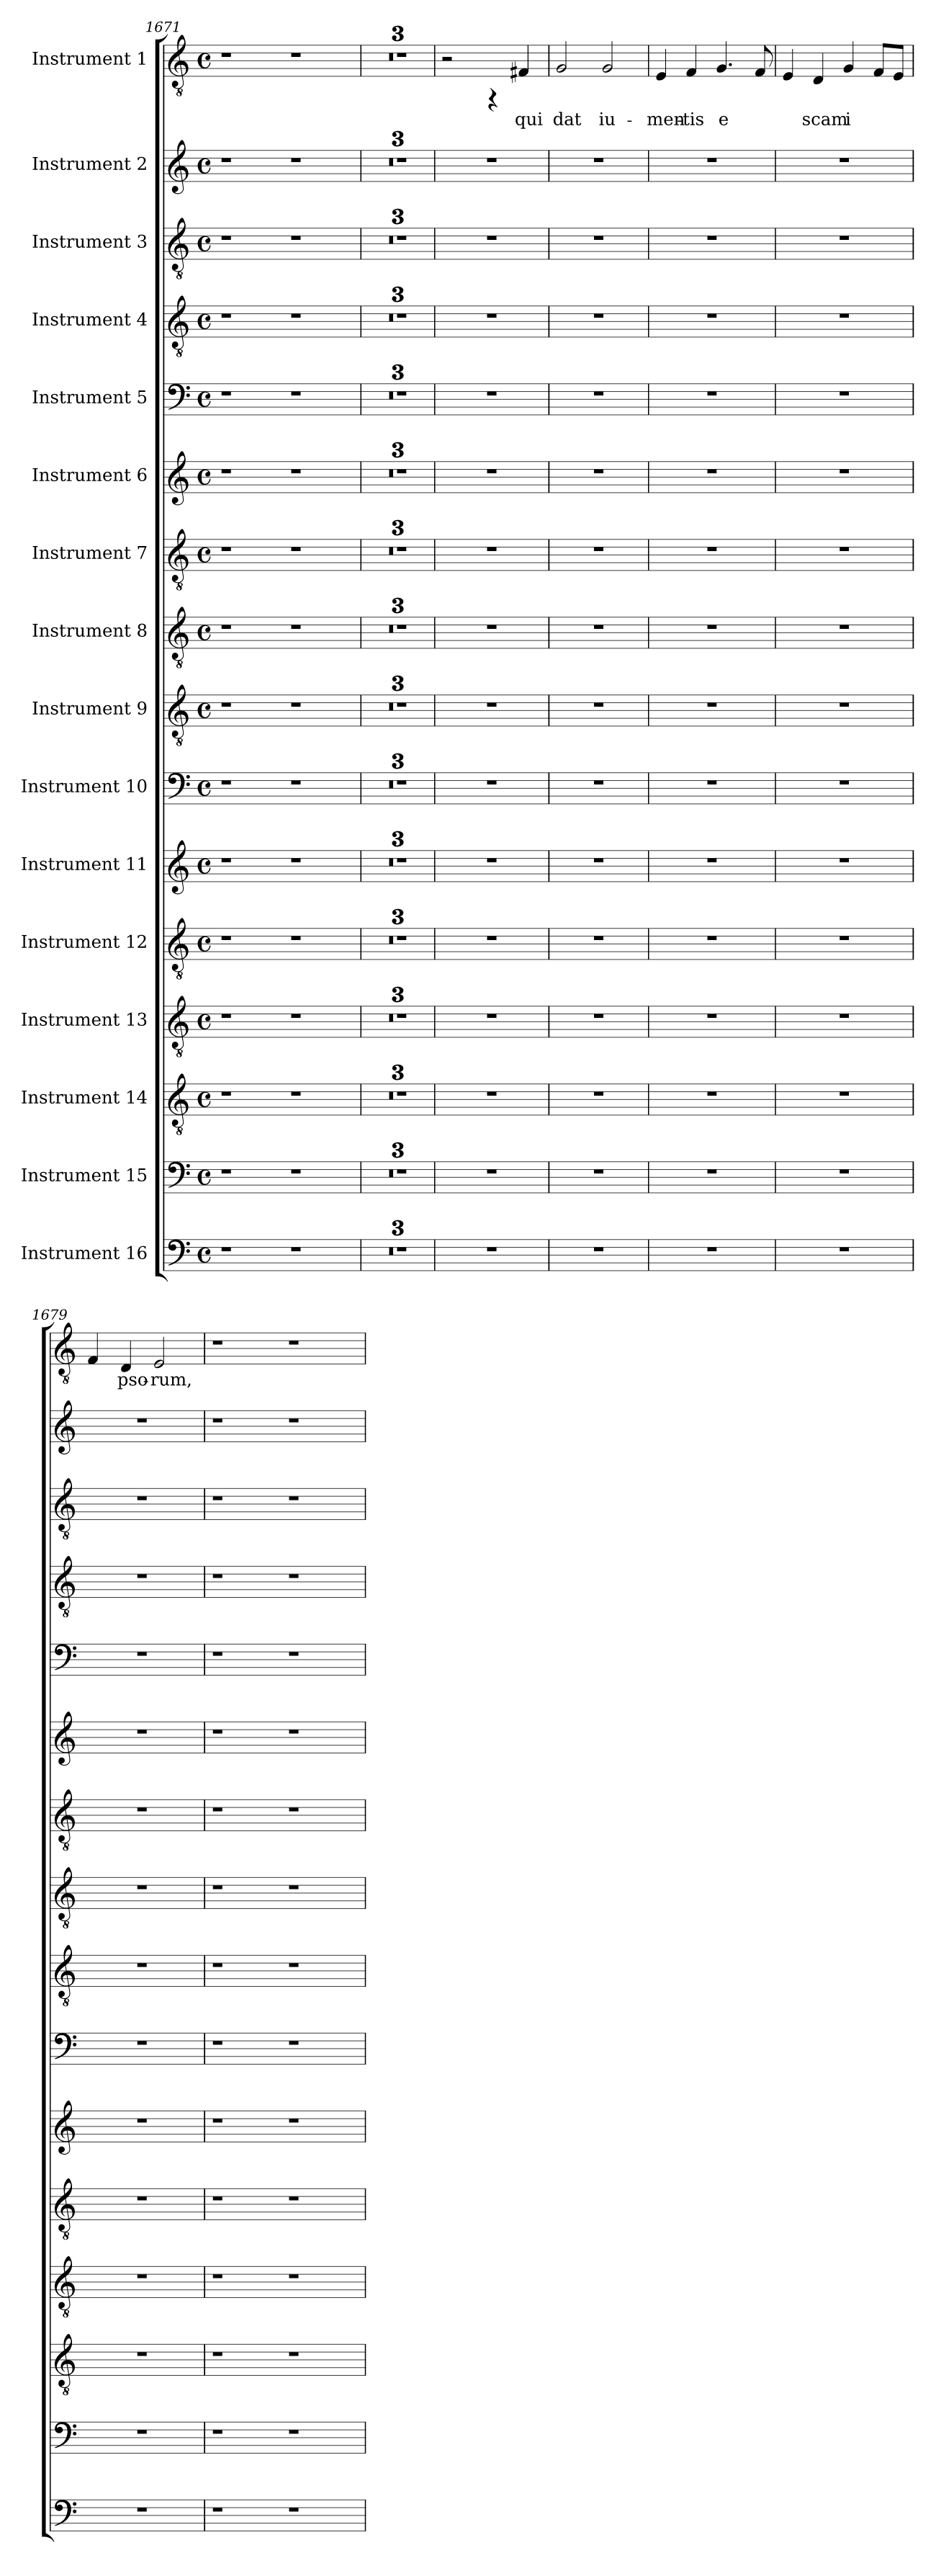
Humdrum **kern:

**kern	**kern	**kern	**kern	**kern	**kern	**kern	**kern	**kern	**kern	**kern	**kern	**kern	**kern	**kern	**kern	**text
*part16	*part15	*part14	*part13	*part12	*part11	*part10	*part9	*part8	*part7	*part6	*part5	*part4	*part3	*part2	*part1	*part1
*staff16	*staff15	*staff14	*staff13	*staff12	*staff11	*staff10	*staff9	*staff8	*staff7	*staff6	*staff5	*staff4	*staff3	*staff2	*staff1	*staff1
*I"Instrument 16	*I"Instrument 15	*I"Instrument 14	*I"Instrument 13	*I"Instrument 12	*I"Instrument 11	*I"Instrument 10	*I"Instrument 9	*I"Instrument 8	*I"Instrument 7	*I"Instrument 6	*I"Instrument 5	*I"Instrument 4	*I"Instrument 3	*I"Instrument 2	*I"Instrument 1	*
*clefF4	*clefF4	*clefGv2	*clefGv2	*clefGv2	*clefG2	*clefF4	*clefGv2	*clefGv2	*clefGv2	*clefG2	*clefF4	*clefGv2	*clefGv2	*clefG2	*clefGv2	*
*k[]	*k[]	*k[]	*k[]	*k[]	*k[]	*k[]	*k[]	*k[]	*k[]	*k[]	*k[]	*k[]	*k[]	*k[]	*k[]	*
*C:	*C:	*C:	*C:	*C:	*C:	*C:	*C:	*C:	*C:	*C:	*C:	*C:	*C:	*C:	*C:	*
*M4/4	*M4/4	*M4/4	*M4/4	*M4/4	*M4/4	*M4/4	*M4/4	*M4/4	*M4/4	*M4/4	*M4/4	*M4/4	*M4/4	*M4/4	*M4/4	*
*met(c)	*met(c)	*met(c)	*met(c)	*met(c)	*met(c)	*met(c)	*met(c)	*met(c)	*met(c)	*met(c)	*met(c)	*met(c)	*met(c)	*met(c)	*met(c)	*
=1671	=1671	=1671	=1671	=1671	=1671	=1671	=1671	=1671	=1671	=1671	=1671	=1671	=1671	=1671	=1671	=1671
1r	1r	1r	1r	1r	1r	1r	1r	1r	1r	1r	1r	1r	1r	1r	1r	.
1r	1r	1r	1r	1r	1r	1r	1r	1r	1r	1r	1r	1r	1r	1r	1r	.
=1672	=1672	=1672	=1672	=1672	=1672	=1672	=1672	=1672	=1672	=1672	=1672	=1672	=1672	=1672	=1672	=1672
1r	1r	1r	1r	1r	1r	1r	1r	1r	1r	1r	1r	1r	1r	1r	1r	.
=1673	=1673	=1673	=1673	=1673	=1673	=1673	=1673	=1673	=1673	=1673	=1673	=1673	=1673	=1673	=1673	=1673
1r	1r	1r	1r	1r	1r	1r	1r	1r	1r	1r	1r	1r	1r	1r	1r	.
=1674	=1674	=1674	=1674	=1674	=1674	=1674	=1674	=1674	=1674	=1674	=1674	=1674	=1674	=1674	=1674	=1674
1r	1r	1r	1r	1r	1r	1r	1r	1r	1r	1r	1r	1r	1r	1r	1r	.
=1675	=1675	=1675	=1675	=1675	=1675	=1675	=1675	=1675	=1675	=1675	=1675	=1675	=1675	=1675	=1675	=1675
1r	1r	1r	1r	1r	1r	1r	1r	1r	1r	1r	1r	1r	1r	1r	2r	.
.	.	.	.	.	.	.	.	.	.	.	.	.	.	.	4rFF	.
!	!	!	!	!	!	!	!	!	!	!	!	!	!	!	!	!LO:LY:b:cj
.	.	.	.	.	.	.	.	.	.	.	.	.	.	.	4F#X/	qui
=1676	=1676	=1676	=1676	=1676	=1676	=1676	=1676	=1676	=1676	=1676	=1676	=1676	=1676	=1676	=1676	=1676
!	!	!	!	!	!	!	!	!	!	!	!	!	!	!	!	!LO:LY:b:cj
1r	1r	1r	1r	1r	1r	1r	1r	1r	1r	1r	1r	1r	1r	1r	2G/	dat
!	!	!	!	!	!	!	!	!	!	!	!	!	!	!	!	!LO:LY:b:cj
.	.	.	.	.	.	.	.	.	.	.	.	.	.	.	2G/	iu-
!!LO:LB:g=z
=1677	=1677	=1677	=1677	=1677	=1677	=1677	=1677	=1677	=1677	=1677	=1677	=1677	=1677	=1677	=1677	=1677
!	!	!	!	!	!	!	!	!	!	!	!	!	!	!	!	!LO:LY:b:cj
1r	1r	1r	1r	1r	1r	1r	1r	1r	1r	1r	1r	1r	1r	1r	4E/	-men-
!	!	!	!	!	!	!	!	!	!	!	!	!	!	!	!	!LO:LY:b:cj
.	.	.	.	.	.	.	.	.	.	.	.	.	.	.	4F/	-tis
!	!	!	!	!	!	!	!	!	!	!	!	!	!	!	!	!LO:LY:b:cj
.	.	.	.	.	.	.	.	.	.	.	.	.	.	.	4.G/	e-
!	!	!	!	!	!	!	!	!	!	!	!	!	!	!	!	!LO:LY:b:cj
.	.	.	.	.	.	.	.	.	.	.	.	.	.	.	8F/	--
=1678	=1678	=1678	=1678	=1678	=1678	=1678	=1678	=1678	=1678	=1678	=1678	=1678	=1678	=1678	=1678	=1678
!	!	!	!	!	!	!	!	!	!	!	!	!	!	!	!	!LO:LY:b:cj
1r	1r	1r	1r	1r	1r	1r	1r	1r	1r	1r	1r	1r	1r	1r	4E/	--
!	!	!	!	!	!	!	!	!	!	!	!	!	!	!	!	!LO:LY:b:cj
.	.	.	.	.	.	.	.	.	.	.	.	.	.	.	4D/	-scam
!	!	!	!	!	!	!	!	!	!	!	!	!	!	!	!	!LO:LY:b:cj
.	.	.	.	.	.	.	.	.	.	.	.	.	.	.	4G/	i-
!	!	!	!	!	!	!	!	!	!	!	!	!	!	!	!	!LO:LY:b:cj
.	.	.	.	.	.	.	.	.	.	.	.	.	.	.	8F/L	--
!	!	!	!	!	!	!	!	!	!	!	!	!	!	!	!	!LO:LY:b:cj
.	.	.	.	.	.	.	.	.	.	.	.	.	.	.	8E/J	--
=1679	=1679	=1679	=1679	=1679	=1679	=1679	=1679	=1679	=1679	=1679	=1679	=1679	=1679	=1679	=1679	=1679
!	!	!	!	!	!	!	!	!	!	!	!	!	!	!	!	!LO:LY:b:cj
1r	1r	1r	1r	1r	1r	1r	1r	1r	1r	1r	1r	1r	1r	1r	4F/	--
!	!	!	!	!	!	!	!	!	!	!	!	!	!	!	!	!LO:LY:b:cj
.	.	.	.	.	.	.	.	.	.	.	.	.	.	.	4D/	-pso-
!	!	!	!	!	!	!	!	!	!	!	!	!	!	!	!	!LO:LY:b:cj
.	.	.	.	.	.	.	.	.	.	.	.	.	.	.	2E/	-rum,
=1680	=1680	=1680	=1680	=1680	=1680	=1680	=1680	=1680	=1680	=1680	=1680	=1680	=1680	=1680	=1680	=1680
1r	1r	1r	1r	1r	1r	1r	1r	1r	1r	1r	1r	1r	1r	1r	1r	.
1r	1r	1r	1r	1r	1r	1r	1r	1r	1r	1r	1r	1r	1r	1r	1r	.
=	=	=	=	=	=	=	=	=	=	=	=	=	=	=	=	=
*-	*-	*-	*-	*-	*-	*-	*-	*-	*-	*-	*-	*-	*-	*-	*-	*-
